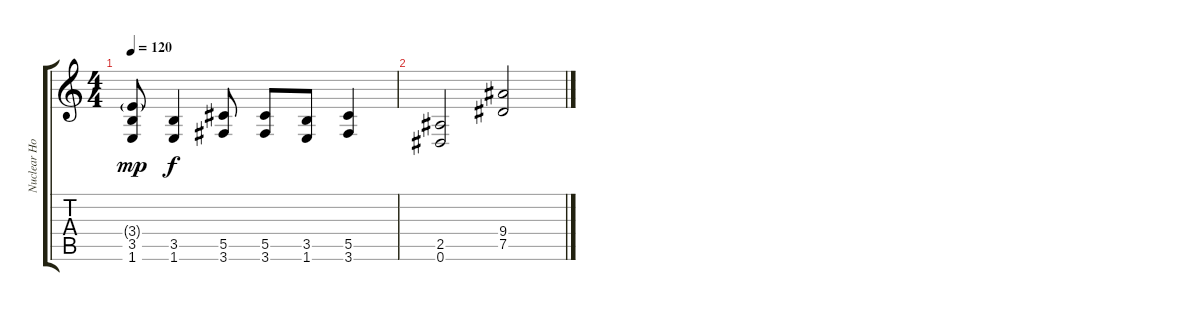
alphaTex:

\track ("Nuclear Holocausto" "Nuclear Ho") {instrument distortionguitar}
\staff {score tabs}
\tuning (Eb4 Bb3 Gb3 Db3 Ab2 Eb2) {hide}
\ts (4 4)
\tempo 120
\clef g2
\ks c
(3.4{g} 3.5 1.6).8{dy mp volume 0} (3.5 1.6).4{dy f} (5.5 3.6).8 (5.5 3.6).8 (3.5 1.6).8 (5.5 3.6).4 |
(2.5 0.6).2 (9.4 7.5).2
